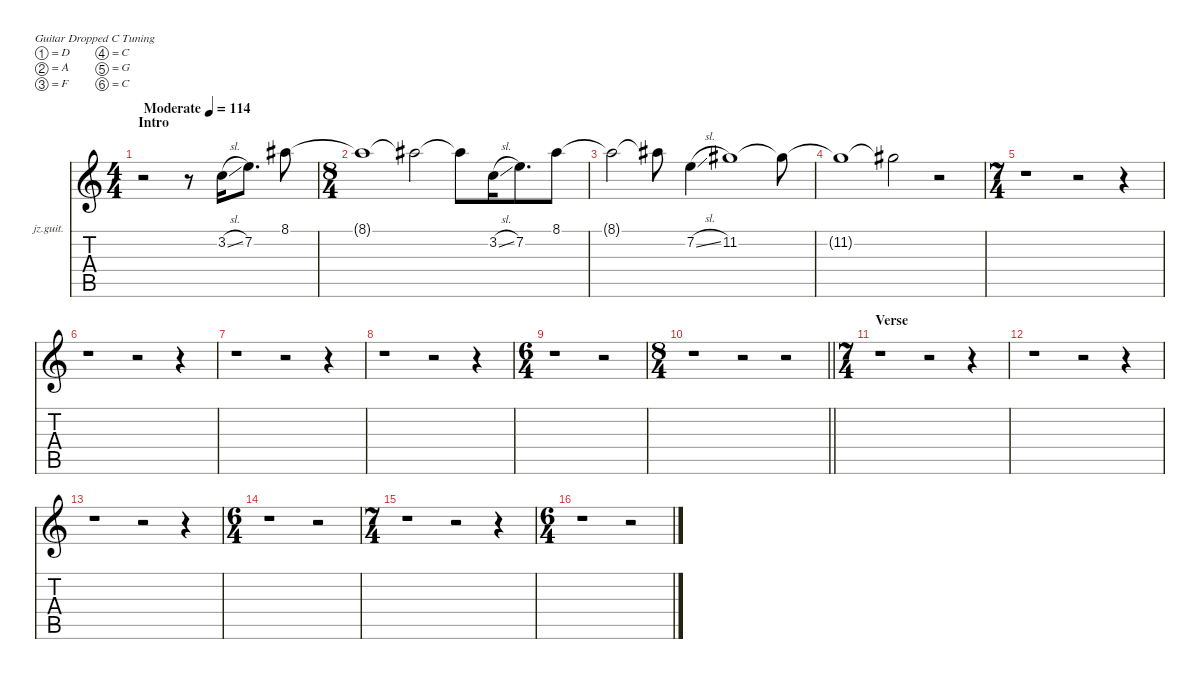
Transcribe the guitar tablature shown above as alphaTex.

\defaultSystemsLayout 4
\hideDynamics
\bracketExtendMode nobrackets
\firstSystemTrackNameOrientation horizontal
\otherSystemsTrackNameOrientation horizontal
\track ("GTR Jazz" "jz.guit.") {instrument electricguitarjazz}
\staff {score tabs}
\tuning (D4 A3 F3 C3 G2 C2)
\ts (4 4)
\beaming (8 2 2 2 2)
\section ("" "Intro")
\tempo (114 "Moderate")
\clef g2
\ks c
r.2{dy f instrument electricguitarjazz beam Down} r.8{beam Down} 3.2{sl}.16{beam Down} 7.2.8{d beam Down} 8.1{acc #}.8{beam Down} |
\ts (8 4)
\beaming (8 2 2 2 10)
8.1{t acc #}.1{beam Down} 8.1{t acc #}.2{beam Down} 8.1{t acc #}.8{beam Down} 3.2{sl}.16{beam Down} 7.2.8{d beam Down} 8.1{acc #}.8{beam Down} |
8.1{t acc #}.2{beam Down} 8.1{t acc #}.8{beam Down} 7.2{sl}.4{beam Down} 11.2{acc #}.1{beam Down} 11.2{t acc #}.8{beam Down} |
11.2{t acc #}.1{beam Down} 11.2{t acc #}.2{beam Down} r.2{beam Down} |
\ts (7 4)
\beaming (8 2 2 2 8)
r.1{beam Down} r.2{beam Down} r.4{beam Down} |
r.1{beam Down} r.2{beam Down} r.4{beam Down} |
r.1{beam Down} r.2{beam Down} r.4{beam Down} |
r.1{beam Down} r.2{beam Down} r.4{beam Down} |
\ts (6 4)
\beaming (8 2 2 2 6)
r.1{beam Down} r.2{beam Down} |
\ts (8 4)
\beaming (8 2 2 2 10)
\barLineRight lightlight
r.1{beam Down} r.2{beam Down} r.2{beam Down} |
\ts (7 4)
\beaming (8 2 2 2 8)
\section ("" "Verse")
r.1{beam Down} r.2{beam Down} r.4{beam Down} |
r.1{beam Down} r.2{beam Down} r.4{beam Down} |
r.1{beam Down} r.2{beam Down} r.4{beam Down} |
\ts (6 4)
\beaming (8 2 2 2 6)
r.1{beam Down} r.2{beam Down} |
\ts (7 4)
\beaming (8 2 2 2 8)
r.1{beam Down} r.2{beam Down} r.4{beam Down} |
\ts (6 4)
\beaming (8 2 2 2 6)
r.1{beam Down} r.2{beam Down}
